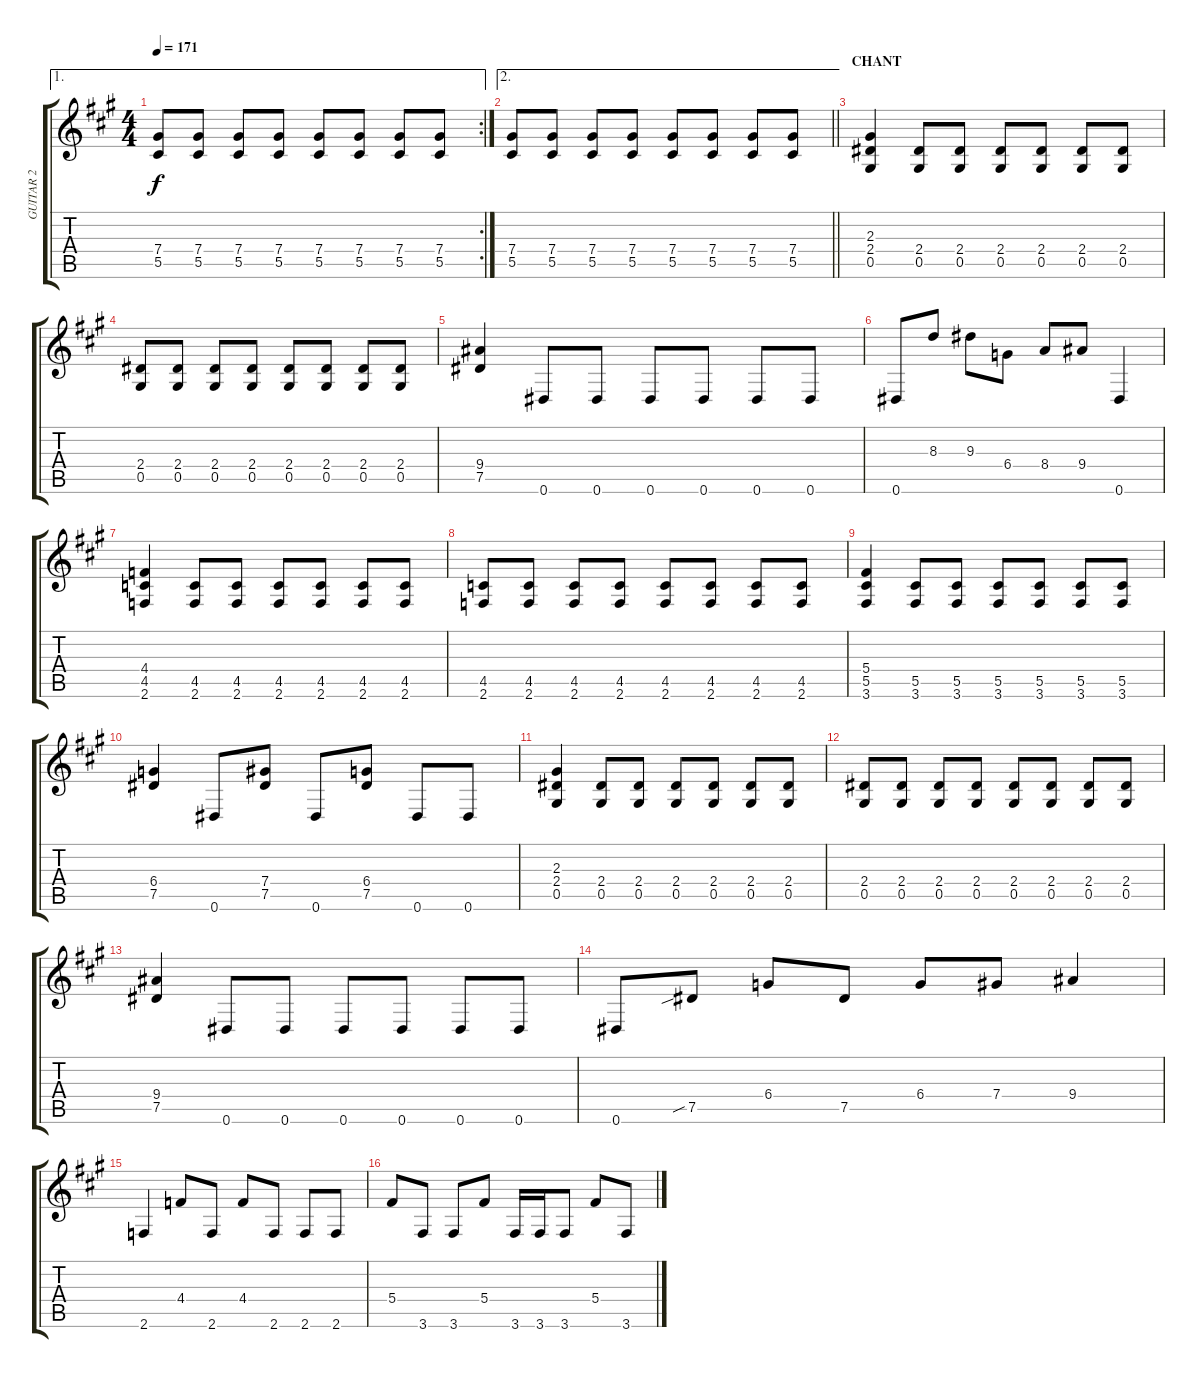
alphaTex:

\track ("GUITAR 2" "GUITAR 2") {instrument distortionguitar}
\staff {score tabs}
\tuning (Eb4 Bb3 Gb3 Db3 Ab2 Eb2) {hide}
\ae 1
\rc 2
\ts (4 4)
\tempo 171
\clef g2
\ks a
(7.4 5.5).8{dy f} (7.4 5.5).8 (7.4 5.5).8 (7.4 5.5).8 (7.4 5.5).8 (7.4 5.5).8 (7.4 5.5).8 (7.4 5.5).8 |
\ae 2
\barLineRight lightlight
(7.4 5.5).8 (7.4 5.5).8 (7.4 5.5).8 (7.4 5.5).8 (7.4 5.5).8 (7.4 5.5).8 (7.4 5.5).8 (7.4 5.5).8 |
\section ("" "CHANT")
(2.3 2.4 0.5).4 (2.4 0.5).8 (2.4 0.5).8 (2.4 0.5).8 (2.4 0.5).8 (2.4 0.5).8 (2.4 0.5).8 |
(2.4 0.5).8 (2.4 0.5).8 (2.4 0.5).8 (2.4 0.5).8 (2.4 0.5).8 (2.4 0.5).8 (2.4 0.5).8 (2.4 0.5).8 |
(9.4 7.5).4 0.6.8 0.6.8 0.6.8 0.6.8 0.6.8 0.6.8 |
0.6.8 8.3.8 9.3.8 6.4.8 8.4.8 9.4.8 0.6.4 |
(4.4 4.5 2.6).4 (4.5 2.6).8 (4.5 2.6).8 (4.5 2.6).8 (4.5 2.6).8 (4.5 2.6).8 (4.5 2.6).8 |
(4.5 2.6).8 (4.5 2.6).8 (4.5 2.6).8 (4.5 2.6).8 (4.5 2.6).8 (4.5 2.6).8 (4.5 2.6).8 (4.5 2.6).8 |
(5.4 5.5 3.6).4 (5.5 3.6).8 (5.5 3.6).8 (5.5 3.6).8 (5.5 3.6).8 (5.5 3.6).8 (5.5 3.6).8 |
(6.4 7.5).4 0.6.8 (7.4 7.5).8 0.6.8 (6.4 7.5).8 0.6.8 0.6.8 |
(2.3 2.4 0.5).4 (2.4 0.5).8 (2.4 0.5).8 (2.4 0.5).8 (2.4 0.5).8 (2.4 0.5).8 (2.4 0.5).8 |
(2.4 0.5).8 (2.4 0.5).8 (2.4 0.5).8 (2.4 0.5).8 (2.4 0.5).8 (2.4 0.5).8 (2.4 0.5).8 (2.4 0.5).8 |
(9.4 7.5).4 0.6.8 0.6.8 0.6.8 0.6.8 0.6.8 0.6.8 |
0.6.8 7.5{sib}.8 6.4.8 7.5.8 6.4.8 7.4.8 9.4.4 |
2.6.4 4.4.8 2.6.8 4.4.8 2.6.8 2.6.8 2.6.8 |
5.4.8 3.6.8 3.6.8 5.4.8 3.6.16 3.6.16 3.6.8 5.4.8 3.6.8
